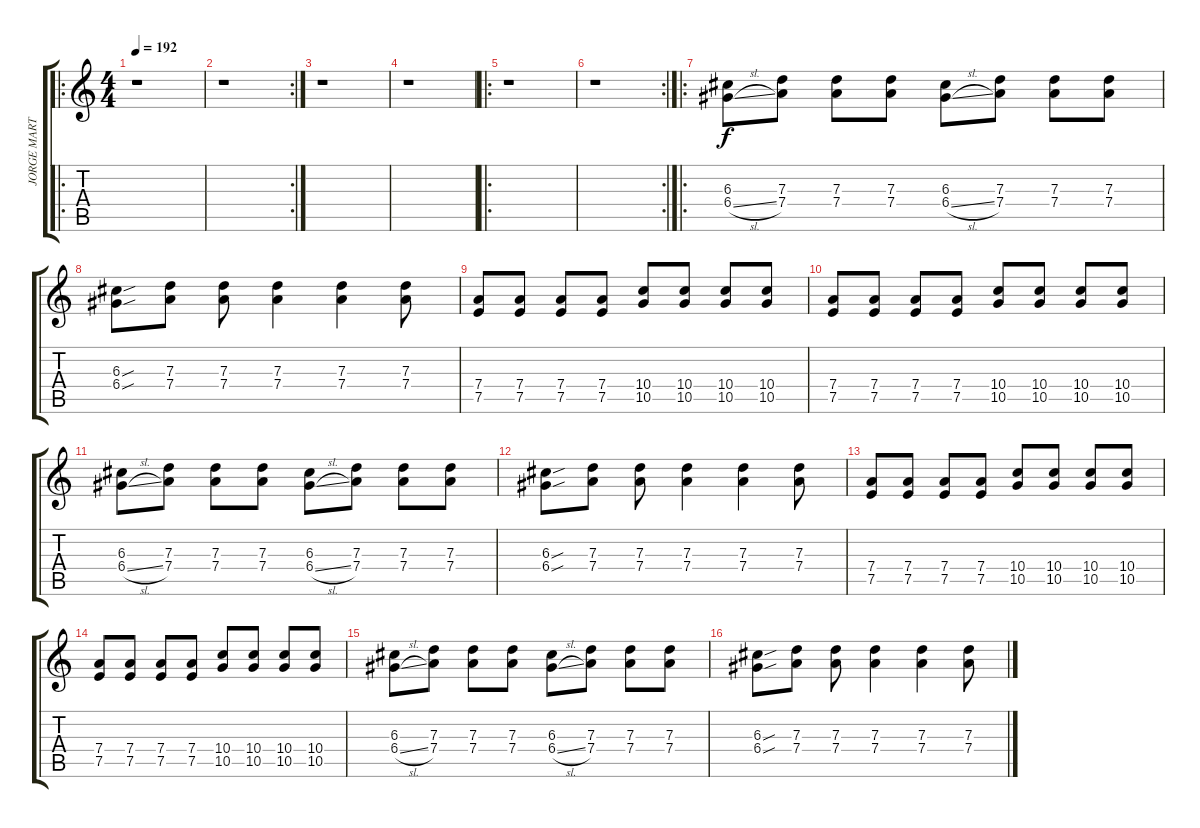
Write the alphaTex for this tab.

\track ("JORGE MARTINEZ" "JORGE MART") {instrument distortionguitar}
\staff {score tabs}
\tuning (E4 B3 G3 D3 A2 E2) {hide}
\ro
\ts (4 4)
\tempo 192
\clef g2
\ks c
r.1{dy f} |
\rc 2
r.1 |
r.1 |
r.1 |
\ro
r.1 |
\rc 2
r.1 |
\ro
(6.3 6.4{sl}).8 (7.3 7.4).8 (7.3 7.4).8 (7.3 7.4).8 (6.3 6.4{sl}).8 (7.3 7.4).8 (7.3 7.4).8 (7.3 7.4).8 |
(6.3{sou} 6.4{sou}).8 (7.3 7.4).8 (7.3 7.4).8 (7.3 7.4).4 (7.3 7.4).4 (7.3 7.4).8 |
(7.4 7.5).8 (7.4 7.5).8 (7.4 7.5).8 (7.4 7.5).8 (10.4 10.5).8 (10.4 10.5).8 (10.4 10.5).8 (10.4 10.5).8 |
(7.4 7.5).8 (7.4 7.5).8 (7.4 7.5).8 (7.4 7.5).8 (10.4 10.5).8 (10.4 10.5).8 (10.4 10.5).8 (10.4 10.5).8 |
(6.3 6.4{sl}).8 (7.3 7.4).8 (7.3 7.4).8 (7.3 7.4).8 (6.3 6.4{sl}).8 (7.3 7.4).8 (7.3 7.4).8 (7.3 7.4).8 |
(6.3{sou} 6.4{sou}).8 (7.3 7.4).8 (7.3 7.4).8 (7.3 7.4).4 (7.3 7.4).4 (7.3 7.4).8 |
(7.4 7.5).8 (7.4 7.5).8 (7.4 7.5).8 (7.4 7.5).8 (10.4 10.5).8 (10.4 10.5).8 (10.4 10.5).8 (10.4 10.5).8 |
(7.4 7.5).8 (7.4 7.5).8 (7.4 7.5).8 (7.4 7.5).8 (10.4 10.5).8 (10.4 10.5).8 (10.4 10.5).8 (10.4 10.5).8 |
(6.3 6.4{sl}).8 (7.3 7.4).8 (7.3 7.4).8 (7.3 7.4).8 (6.3 6.4{sl}).8 (7.3 7.4).8 (7.3 7.4).8 (7.3 7.4).8 |
(6.3{sou} 6.4{sou}).8 (7.3 7.4).8 (7.3 7.4).8 (7.3 7.4).4 (7.3 7.4).4 (7.3 7.4).8
